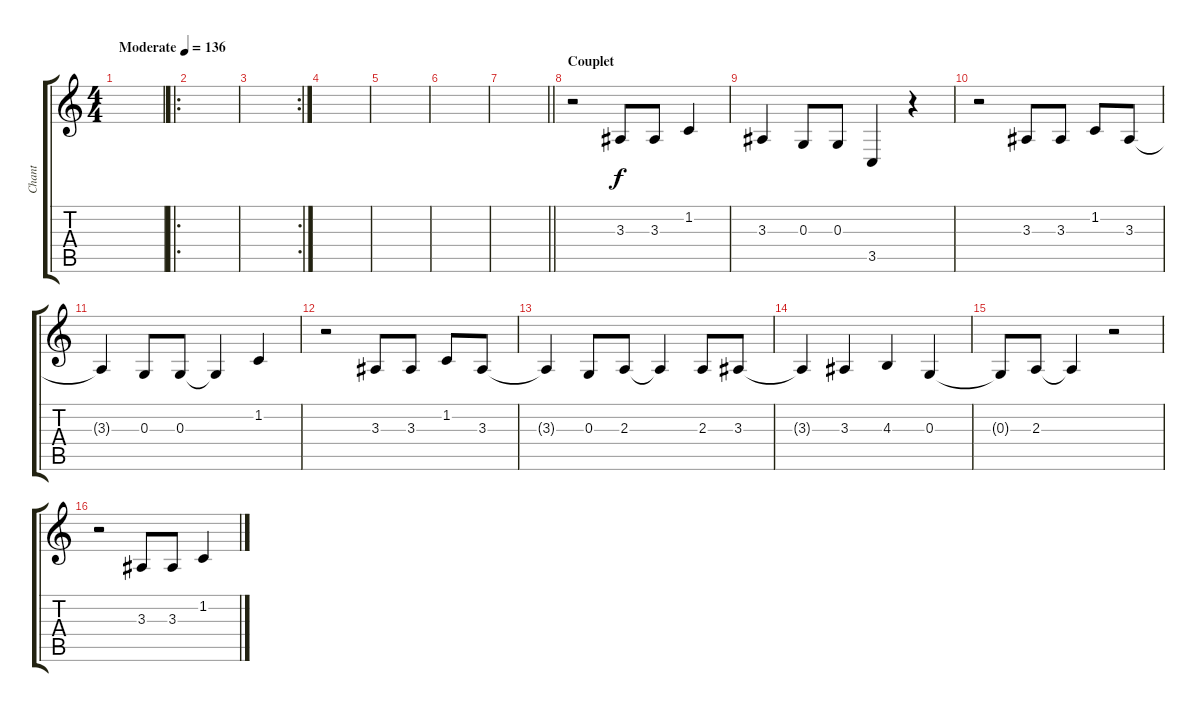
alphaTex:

\track ("Chant" "Chant") {instrument clarinet}
\staff {score tabs}
\tuning (E4 B3 G3 D3 A2 E2) {hide}
\ts (4 4)
\tempo (136 "Moderate")
\clef g2
\ks c
|
\ro
|
\rc 2
|
|
|
|
\barLineRight lightlight
|
\section ("" "Couplet")
r.2 3.3.8 3.3.8 1.2.4 |
3.3.4 0.3.8 0.3.8 3.5.4 r.4 |
r.2 3.3.8 3.3.8 1.2.8 3.3.8 |
3.3{t}.4 0.3.8 0.3.8 0.3{t}.4 1.2.4 |
r.2 3.3.8 3.3.8 1.2.8 3.3.8 |
3.3{t}.4 0.3.8 2.3.8 2.3{t}.4 2.3.8 3.3.8 |
3.3{t}.4 3.3.4 4.3.4 0.3.4 |
0.3{t}.8 2.3.8 2.3{t}.4 r.2 |
r.2 3.3.8 3.3.8 1.2.4
